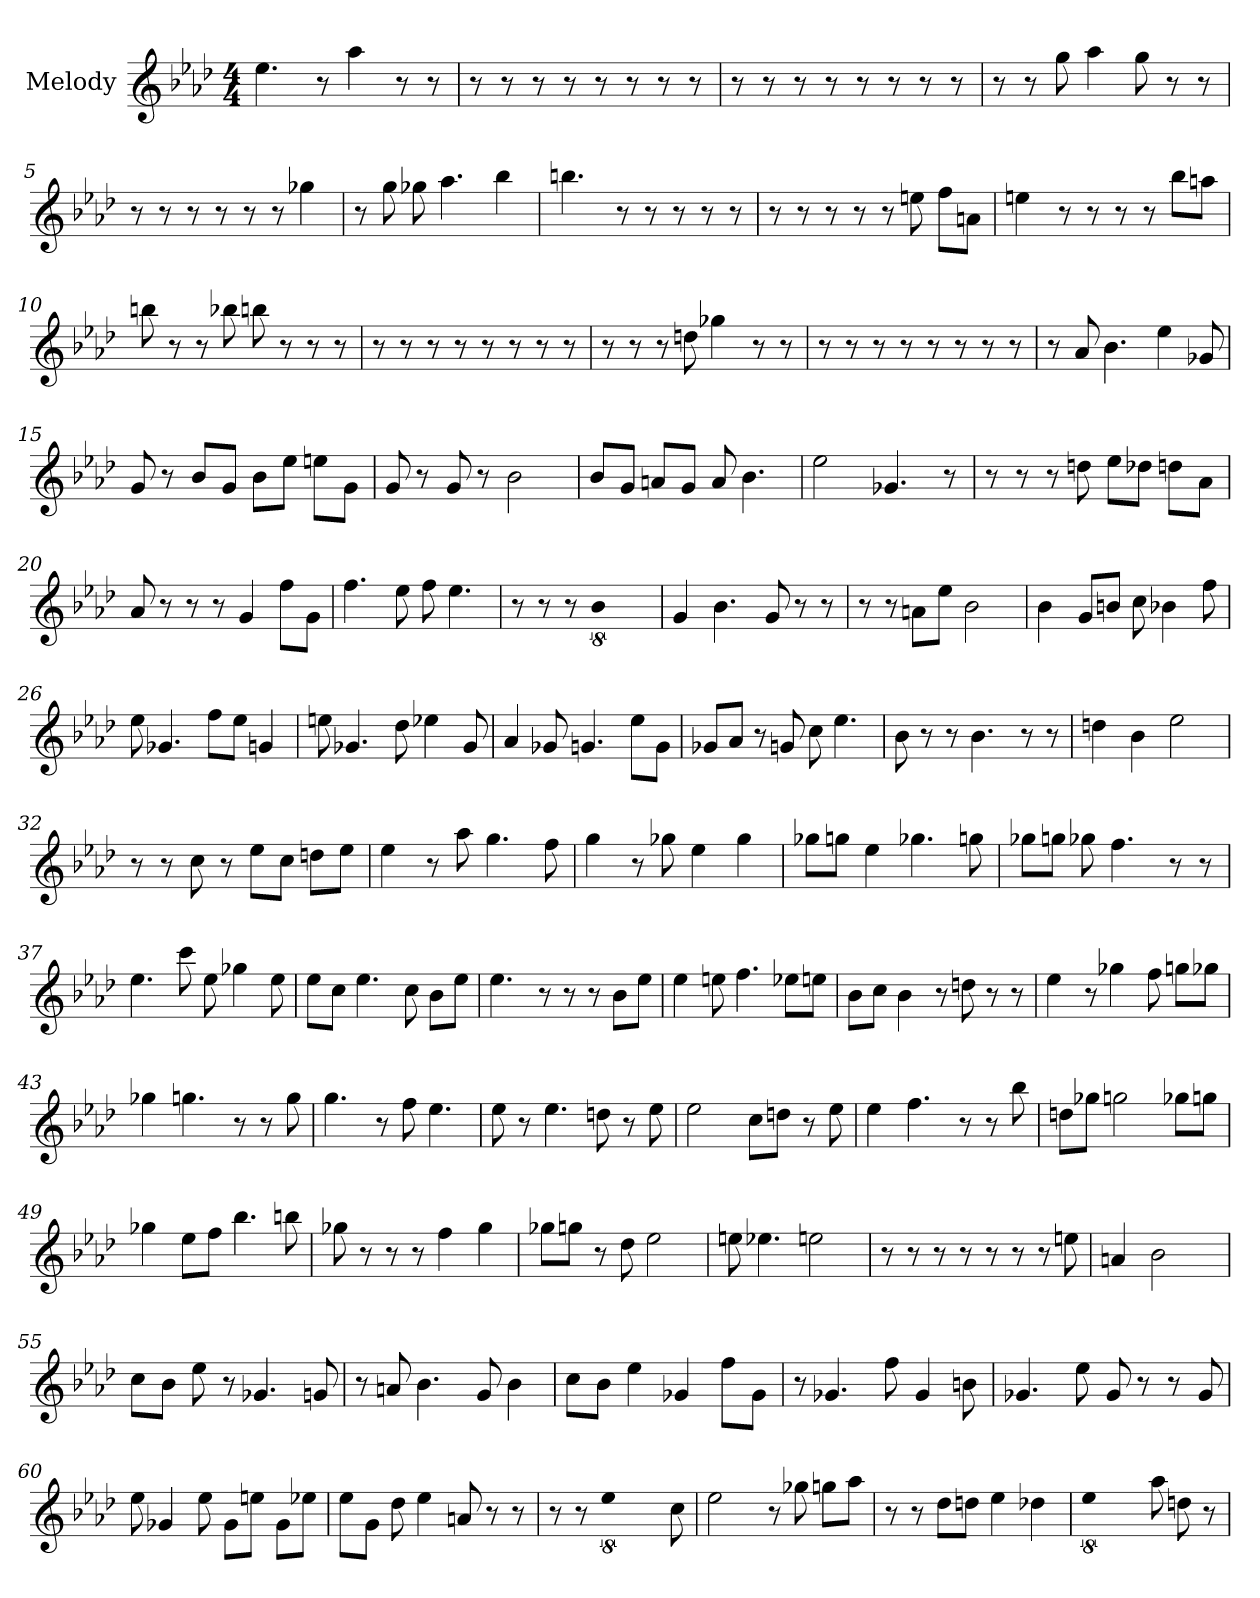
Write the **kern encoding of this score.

**kern
*part1
*staff1
*I"Melody
*clefG2
*k[b-e-a-d-]
*A-:
*M4/4
*MM129
=1
4.ee-
8r
4aa-
8r
8r
=2
8r
8r
8r
8r
8r
8r
8r
8r
=3
8r
8r
8r
8r
8r
8r
8r
8r
=4
8r
8r
8gg
4aa-
8gg
8r
8r
=5
8r
8r
8r
8r
8r
8r
4gg-
=6
8r
8gg
8gg-
4.aa-
4bb-
=7
4.bb
8r
8r
8r
8r
8r
=8
8r
8r
8r
8r
8r
8ee
8ff\L
8a\J
=9
4ee
8r
8r
8r
8r
8bb-\L
8aa\J
=10
8bb
8r
8r
8bb-
8bb
8r
8r
8r
=11
8r
8r
8r
8r
8r
8r
8r
8r
=12
8r
8r
8r
8dd
4gg-
8r
8r
=13
8r
8r
8r
8r
8r
8r
8r
8r
=14
8r
8a-
4.b-
4ee-
8g-
=15
8g
8r
8b-/L
8g/J
8b-\L
8ee-\J
8ee\L
8g\J
=16
8g
8r
8g
8r
2b-
=17
8b-/L
8g/J
8a/L
8g/J
8a
4.b-
=18
2ee-
4.g-
8r
=19
8r
8r
8r
8dd
8ee-\L
8dd-\J
8dd\L
8a-\J
=20
8a-
8r
8r
8r
4g
8ff\L
8g\J
=21
4.ff
8ee-
8ff
4.ee-
=22
8r
8r
8r
!LO:N:vis=2
8%5b-
=23
4g
4.b-
8g
8r
8r
=24
8r
8r
8a\L
8ee-\J
2b-
=25
4b-
8g/L
8b/J
8cc
4b-
8ff
=26
8ee-
4.g-
8ff\L
8ee-\J
4g
=27
8ee
4.g-
8dd-
4ee-
8g-
=28
4a-
8g-
4.g
8ee-\L
8g\J
=29
8g-/L
8a-/J
8r
8g
8cc
4.ee-
=30
8b-
8r
8r
4.b-
8r
8r
=31
4dd
4b-
2ee-
=32
8r
8r
8cc
8r
8ee-\L
8cc\J
8dd\L
8ee-\J
=33
4ee-
8r
8aa-
4.gg
8ff
=34
4gg
8r
8gg-
4ee-
4gg-
=35
8gg-\L
8gg\J
4ee-
4.gg-
8gg
=36
8gg-\L
8gg\J
8gg-
4.ff
8r
8r
=37
4.ee-
8ccc
8ee-
4gg-
8ee-
=38
8ee-\L
8cc\J
4.ee-
8cc
8b-\L
8ee-\J
=39
4.ee-
8r
8r
8r
8b-\L
8ee-\J
=40
4ee-
8ee
4.ff
8ee-\L
8ee\J
=41
8b-\L
8cc\J
4b-
8r
8dd
8r
8r
=42
4ee-
8r
4gg-
8ff
8gg\L
8gg-\J
=43
4gg-
4.gg
8r
8r
8gg
=44
4.gg
8r
8ff
4.ee-
=45
8ee-
8r
4.ee-
8dd
8r
8ee-
=46
2ee-
8cc\L
8dd\J
8r
8ee-
=47
4ee-
4.ff
8r
8r
8bb-
=48
8dd\L
8gg-\J
2gg
8gg-\L
8gg\J
=49
4gg-
8ee-\L
8ff\J
4.bb-
8bb
=50
8gg-
8r
8r
8r
4ff
4gg-
=51
8gg-\L
8gg\J
8r
8dd-
2ee-
=52
8ee
4.ee-
2ee
=53
8r
8r
8r
8r
8r
8r
8r
8ee
=54
4a
!LO:N:vis=2
2.b-
=55
8cc\L
8b-\J
8ee-
8r
4.g-
8g
=56
8r
8a
4.b-
8g
4b-
=57
8cc\L
8b-\J
4ee-
4g-
8ff\L
8g-\J
=58
8r
4.g-
8ff
4g-
8b
=59
4.g-
8ee-
8g-
8r
8r
8g-
=60
8ee-
4g-
8ee-
8g-\L
8ee\J
8g-\L
8ee-\J
=61
8ee-\L
8g\J
8dd-
4ee-
8a
8r
8r
=62
8r
8r
!LO:N:vis=2
8%5ee-
8cc
=63
2ee-
8r
8gg-
8gg\L
8aa-\J
=64
8r
8r
8dd-\L
8dd\J
4ee-
4dd-
=65
!LO:N:vis=2
8%5ee-
8aa-
8dd
8r
=
*-
